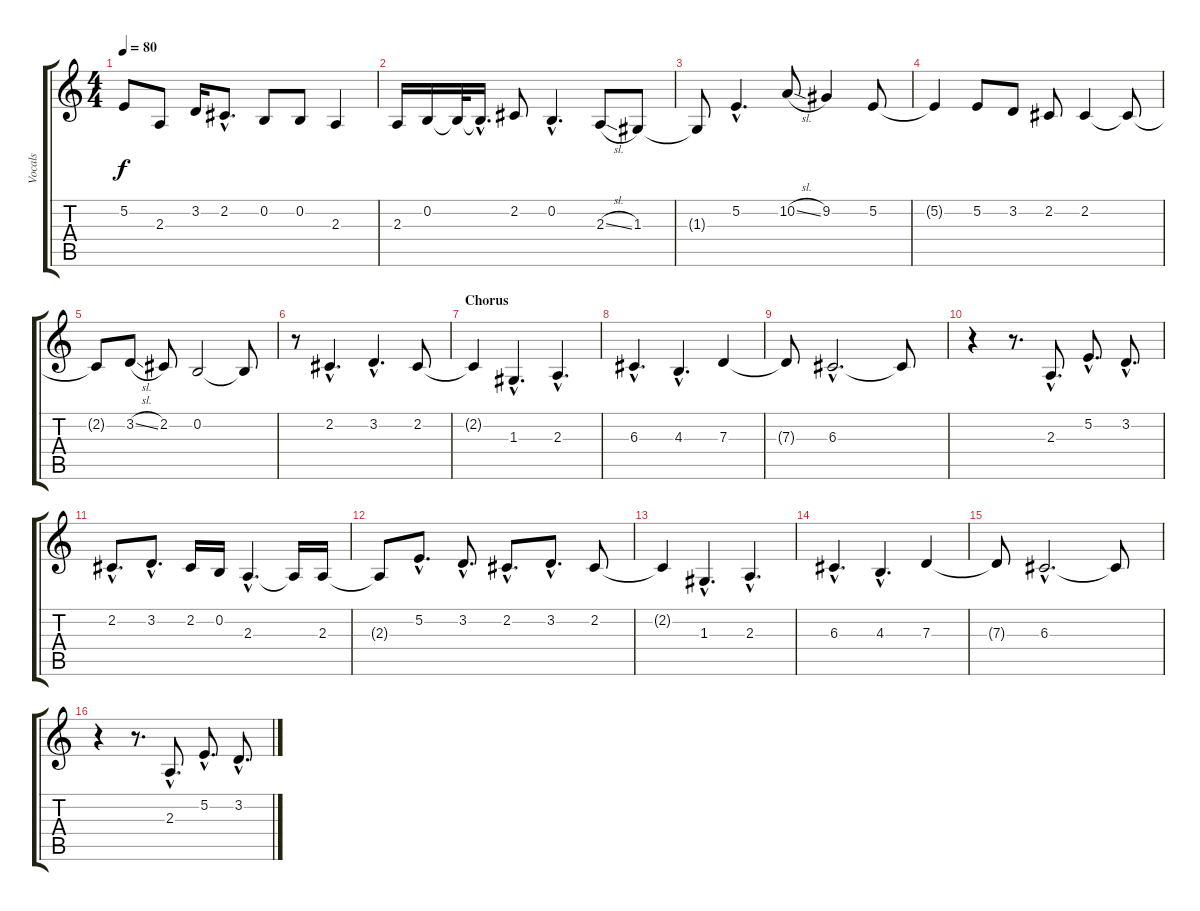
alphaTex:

\track ("Vocals" "Vocals") {instrument synthvoice}
\staff {score tabs}
\tuning (E4 B3 G3 D3 A2 E2) {hide}
\ts (4 4)
\tempo 80
\clef g2
\ks c
5.2{t}.8{dy f} 2.3.8 3.2.16 2.2{hac}.8{d} 0.2.8 0.2.8 2.3.4 |
2.3.16 0.2.16 0.2{t}.32 0.2{hac t}.16{d} 2.2.8 0.2{hac}.4{d} 2.3{sl}.8 1.3.8 |
1.3{t}.8 5.2{hac}.4{d} 10.2{sl}.8 9.2.4 5.2.8 |
5.2{t}.4 5.2.8 3.2.8 2.2.8 2.2.4 2.2{t}.8 |
2.2{t}.8 3.2{sl}.8 2.2.8 0.2.2 0.2{t}.8 |
r.8 2.2{hac}.4{d} 3.2{hac}.4{d} 2.2.8 |
\section ("" "Chorus")
2.2{t}.4 1.3{hac}.4{d} 2.3{hac}.4{d} |
6.3{hac}.4{d} 4.3{hac}.4{d} 7.3.4 |
7.3{t}.8 6.3{hac}.2{d} 6.3{t}.8 |
r.4 r.8{d} 2.3{hac}.8{d} 5.2{hac}.8{d} 3.2{hac}.8{d} |
2.2{hac}.8{d} 3.2{hac}.8{d} 2.2.16 0.2.16 2.3{hac}.4{d} 2.3{t}.16 2.3.16 |
2.3{t}.8 5.2{hac}.8{d} 3.2{hac}.8{d} 2.2{hac}.8{d} 3.2{hac}.8{d} 2.2.8 |
2.2{t}.4 1.3{hac}.4{d} 2.3{hac}.4{d} |
6.3{hac}.4{d} 4.3{hac}.4{d} 7.3.4 |
7.3{t}.8 6.3{hac}.2{d} 6.3{t}.8 |
r.4 r.8{d} 2.3{hac}.8{d} 5.2{hac}.8{d} 3.2{hac}.8{d}
